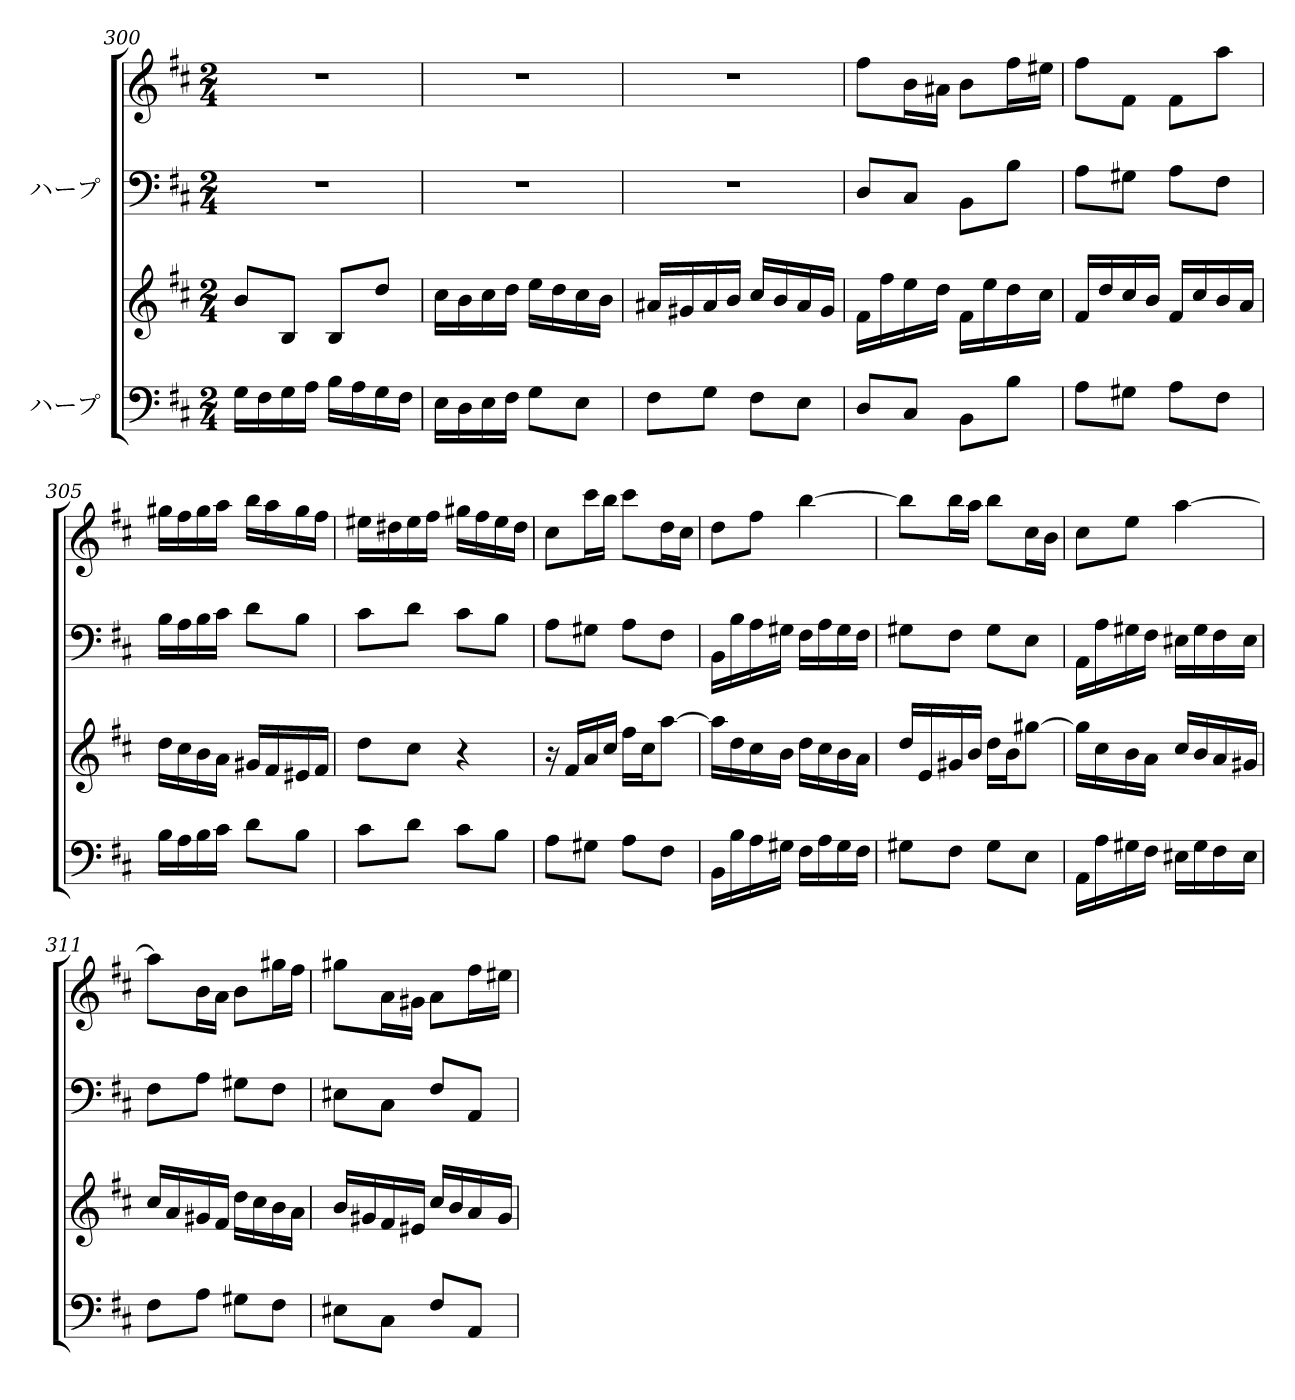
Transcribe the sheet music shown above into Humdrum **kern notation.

**kern	**kern	**kern	**kern
*part2	*part2	*part1	*part1
*staff4	*staff3	*staff2	*staff1
*I"ハープ	*	*I"ハープ	*
*clefF4	*clefG2	*clefF4	*clefG2
*k[f#c#]	*k[f#c#]	*k[f#c#]	*k[f#c#]
*M2/4	*M2/4	*M2/4	*M2/4
=300	=300	=300	=300
16G\LL	8b/L	2r	2r
16F#\	.	.	.
16G\	8B/J	.	.
16A\JJ	.	.	.
16B\LL	8B/L	.	.
16A\	.	.	.
16G\	8dd/J	.	.
16F#\JJ	.	.	.
=301	=301	=301	=301
16E\LL	16cc#\LL	2r	2r
16D\	16b\	.	.
16E\	16cc#\	.	.
16F#\JJ	16dd\JJ	.	.
8G\L	16ee\LL	.	.
.	16dd\	.	.
8E\J	16cc#\	.	.
.	16b\JJ	.	.
=302	=302	=302	=302
8F#\L	16a#X/LL	2r	2r
.	16g#X/	.	.
8G\J	16a#/	.	.
.	16b/JJ	.	.
8F#\L	16cc#/LL	.	.
.	16b/	.	.
8E\J	16a#/	.	.
.	16g#/JJ	.	.
!!LO:PB:g=z
=303	=303	=303	=303
8D/L	16f#\LL	8D/L	8ff#\L
.	16ff#\	.	.
8C#/J	16ee\	8C#/J	16b\L
.	16dd\JJ	.	16a#X\JJ
8BB\L	16f#\LL	8BB\L	8b\L
.	16ee\	.	.
8B\J	16dd\	8B\J	16ff#\L
.	16cc#\JJ	.	16ee#X\JJ
=304	=304	=304	=304
8A\L	16f#/LL	8A\L	8ff#\L
.	16dd/	.	.
8G#X\J	16cc#/	8G#X\J	8f#\J
.	16b/JJ	.	.
8A\L	16f#/LL	8A\L	8f#\L
.	16cc#/	.	.
8F#\J	16b/	8F#\J	8aa\J
.	16a/JJ	.	.
=305	=305	=305	=305
16B\LL	16dd\LL	16B\LL	16gg#X\LL
16A\	16cc#\	16A\	16ff#\
16B\	16b\	16B\	16gg#\
16c#\JJ	16a\JJ	16c#\JJ	16aa\JJ
8d\L	16g#X/LL	8d\L	16bb\LL
.	16f#/	.	16aa\
8B\J	16e#X/	8B\J	16gg#\
.	16f#/JJ	.	16ff#\JJ
=306	=306	=306	=306
8c#\L	8dd\L	8c#\L	16ee#X\LL
.	.	.	16dd#X\
8d\J	8cc#\J	8d\J	16ee#\
.	.	.	16ff#\JJ
8c#\L	4r	8c#\L	16gg#X\LL
.	.	.	16ff#\
8B\J	.	8B\J	16ee#\
.	.	.	16dd#\JJ
=307	=307	=307	=307
8A\L	16r	8A\L	8cc#\L
.	16f#/LL	.	.
8G#X\J	16a/	8G#X\J	16ccc#\L
.	16cc#/JJ	.	16bb\JJ
8A\L	16ff#\LL	8A\L	8ccc#\L
.	16cc#\J	.	.
8F#\J	[8aa\J	8F#\J	16dd\L
.	.	.	16cc#\JJ
!!LO:LB:g=z
=308	=308	=308	=308
16BB\LL	16aa\LL]	16BB\LL	8dd\L
16B\	16dd\	16B\	.
16A\	16cc#\	16A\	8ff#\J
16G#X\JJ	16b\JJ	16G#X\JJ	.
16F#\LL	16dd\LL	16F#\LL	[4bb\
16A\	16cc#\	16A\	.
16G#\	16b\	16G#\	.
16F#\JJ	16a\JJ	16F#\JJ	.
=309	=309	=309	=309
8G#X\L	16dd/LL	8G#X\L	8bb\L]
.	16e/	.	.
8F#\J	16g#X/	8F#\J	16bb\L
.	16b/JJ	.	16aa\JJ
8G#\L	16dd\LL	8G#\L	8bb\L
.	16b\J	.	.
8E\J	[8gg#X\J	8E\J	16cc#\L
.	.	.	16b\JJ
=310	=310	=310	=310
16AA\LL	16gg#\LL]	16AA\LL	8cc#\L
16A\	16cc#\	16A\	.
16G#X\	16b\	16G#X\	8ee\J
16F#\JJ	16a\JJ	16F#\JJ	.
16E#X\LL	16cc#/LL	16E#X\LL	[4aa\
16G#\	16b/	16G#\	.
16F#\	16a/	16F#\	.
16E#\JJ	16g#X/JJ	16E#\JJ	.
=311	=311	=311	=311
8F#\L	16cc#/LL	8F#\L	8aa\L]
.	16a/	.	.
8A\J	16g#X/	8A\J	16b\L
.	16f#/JJ	.	16a\JJ
8G#X\L	16dd\LL	8G#X\L	8b\L
.	16cc#\	.	.
8F#\J	16b\	8F#\J	16gg#X\L
.	16a\JJ	.	16ff#\JJ
!!LO:LB:g=z
=312	=312	=312	=312
8E#X\L	16b/LL	8E#X\L	8gg#X\L
.	16g#X/	.	.
8C#\J	16f#/	8C#\J	16a\L
.	16e#X/JJ	.	16g#X\JJ
8F#/L	16cc#/LL	8F#/L	8a\L
.	16b/	.	.
8AA/J	16a/	8AA/J	16ff#\L
.	16g#/JJ	.	16ee#X\JJ
=	=	=	=
*-	*-	*-	*-
